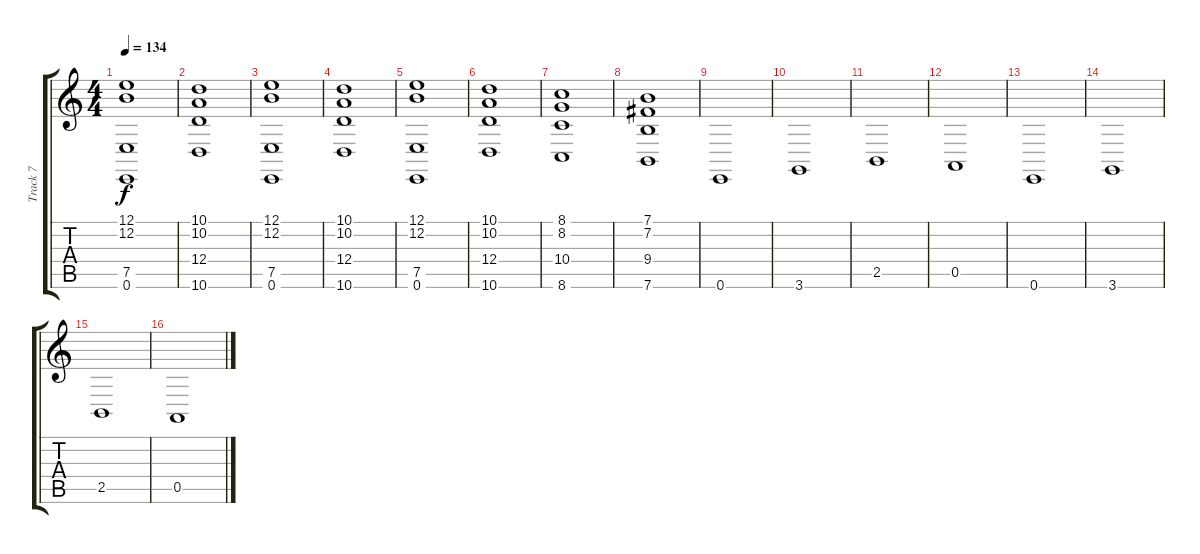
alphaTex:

\track ("Track 7" "Track 7") {instrument stringensemble1}
\staff {score tabs}
\tuning (E4 B3 G3 D3 A2 E2) {hide}
\ts (4 4)
\tempo 134
\clef g2
\ks c
(12.1 12.2 7.5 0.6).1{dy f} |
(10.1 10.2 12.4 10.6).1 |
(12.1 12.2 7.5 0.6).1 |
(10.1 10.2 12.4 10.6).1 |
(12.1 12.2 7.5 0.6).1 |
(10.1 10.2 12.4 10.6).1 |
(8.1 8.2 10.4 8.6).1 |
(7.1 7.2 9.4 7.6).1 |
0.6.1 |
3.6.1 |
2.5.1 |
0.5.1 |
0.6.1 |
3.6.1 |
2.5.1 |
0.5.1
